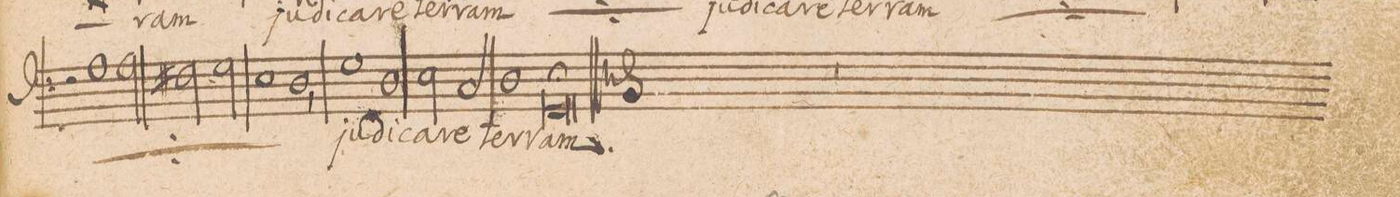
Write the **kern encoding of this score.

**kern	**text
*I"Basso	*
*clefF4	*
*k[]	*
*met(c|)	*
*M2/1	*
2r	.
1A\	ju-
=85-	=85-
2A\	-di-
2F#X\	-ca-
2G\	-re
=86-	=86-
1E\	ter-
1D\,	-ram
*	*Xij
=87-	=87-
1G\	ju-
1D\	-di-
=88-	=88-
2E\	-ca-
2C/	-re
1D\	ter-
=89-	=89-
0GG/;	-ram.
==	==
*-	*-
